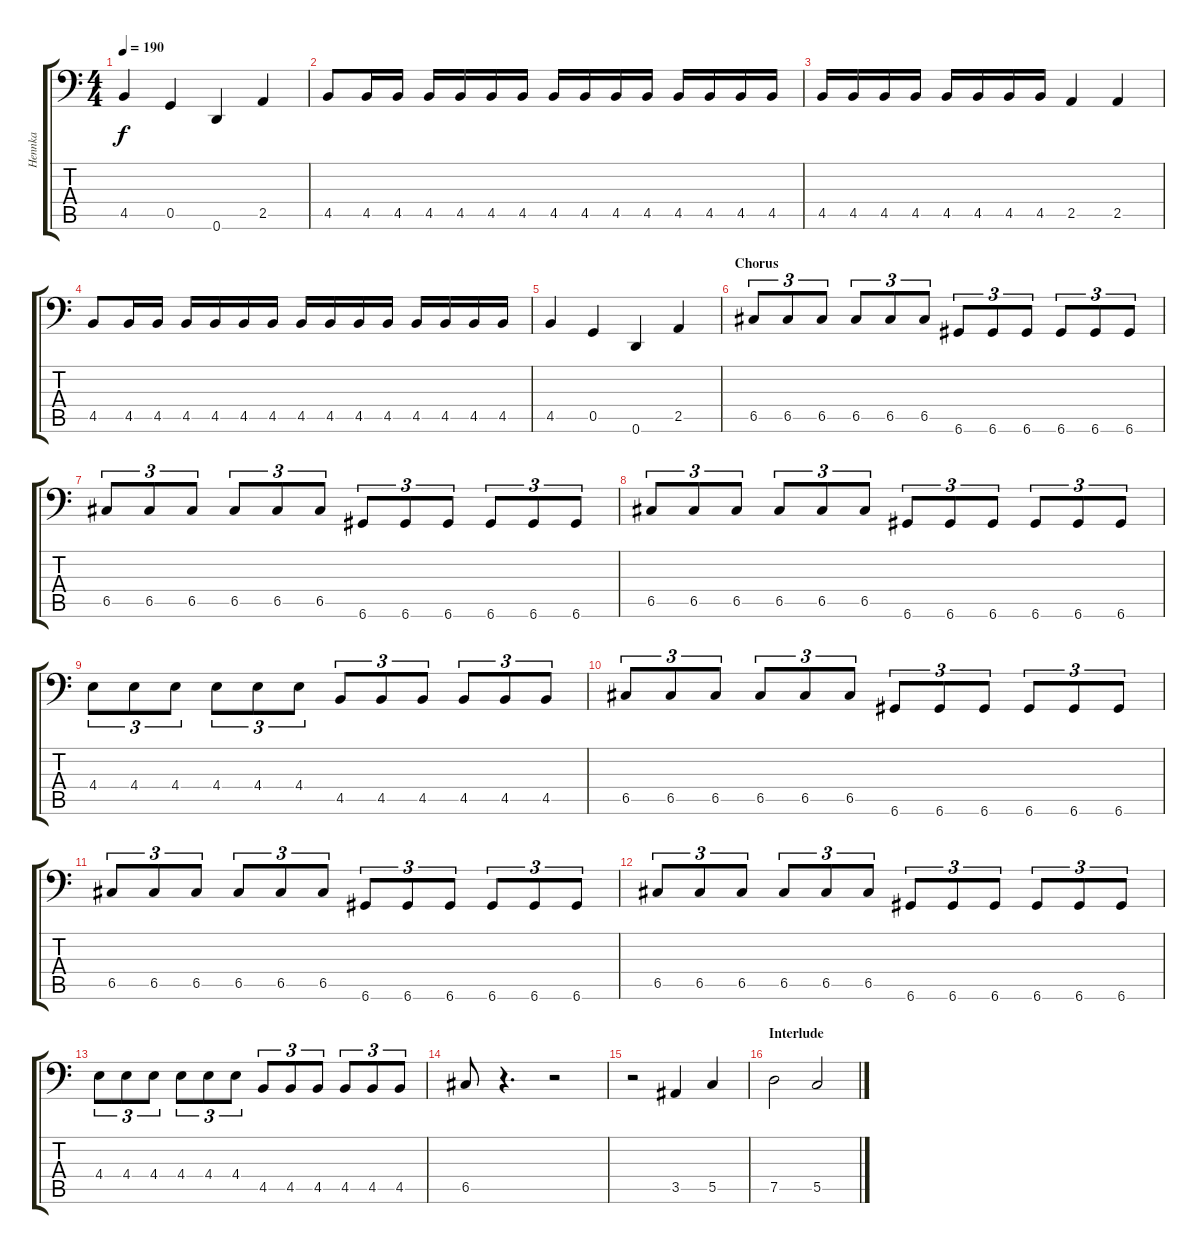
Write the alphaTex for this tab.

\track ("Hennka" "Hennka") {instrument electricbassfinger}
\staff {score tabs}
\tuning (D3 A2 F2 C2 G1 D1) {hide}
\ts (4 4)
\tempo 190
\clef f4
\ks c
4.5.4{dy f} 0.5.4 0.6.4 2.5.4 |
4.5.8 4.5.16 4.5.16 4.5.16 4.5.16 4.5.16 4.5.16 4.5.16 4.5.16 4.5.16 4.5.16 4.5.16 4.5.16 4.5.16 4.5.16 |
4.5.16 4.5.16 4.5.16 4.5.16 4.5.16 4.5.16 4.5.16 4.5.16 2.5.4 2.5.4 |
4.5.8 4.5.16 4.5.16 4.5.16 4.5.16 4.5.16 4.5.16 4.5.16 4.5.16 4.5.16 4.5.16 4.5.16 4.5.16 4.5.16 4.5.16 |
4.5.4 0.5.4 0.6.4 2.5.4 |
\section ("" "Chorus")
6.5.8{tu (3 2)} 6.5.8{tu (3 2)} 6.5.8{tu (3 2)} 6.5.8{tu (3 2)} 6.5.8{tu (3 2)} 6.5.8{tu (3 2)} 6.6.8{tu (3 2)} 6.6.8{tu (3 2)} 6.6.8{tu (3 2)} 6.6.8{tu (3 2)} 6.6.8{tu (3 2)} 6.6.8{tu (3 2)} |
6.5.8{tu (3 2)} 6.5.8{tu (3 2)} 6.5.8{tu (3 2)} 6.5.8{tu (3 2)} 6.5.8{tu (3 2)} 6.5.8{tu (3 2)} 6.6.8{tu (3 2)} 6.6.8{tu (3 2)} 6.6.8{tu (3 2)} 6.6.8{tu (3 2)} 6.6.8{tu (3 2)} 6.6.8{tu (3 2)} |
6.5.8{tu (3 2)} 6.5.8{tu (3 2)} 6.5.8{tu (3 2)} 6.5.8{tu (3 2)} 6.5.8{tu (3 2)} 6.5.8{tu (3 2)} 6.6.8{tu (3 2)} 6.6.8{tu (3 2)} 6.6.8{tu (3 2)} 6.6.8{tu (3 2)} 6.6.8{tu (3 2)} 6.6.8{tu (3 2)} |
4.4.8{tu (3 2)} 4.4.8{tu (3 2)} 4.4.8{tu (3 2)} 4.4.8{tu (3 2)} 4.4.8{tu (3 2)} 4.4.8{tu (3 2)} 4.5.8{tu (3 2)} 4.5.8{tu (3 2)} 4.5.8{tu (3 2)} 4.5.8{tu (3 2)} 4.5.8{tu (3 2)} 4.5.8{tu (3 2)} |
6.5.8{tu (3 2)} 6.5.8{tu (3 2)} 6.5.8{tu (3 2)} 6.5.8{tu (3 2)} 6.5.8{tu (3 2)} 6.5.8{tu (3 2)} 6.6.8{tu (3 2)} 6.6.8{tu (3 2)} 6.6.8{tu (3 2)} 6.6.8{tu (3 2)} 6.6.8{tu (3 2)} 6.6.8{tu (3 2)} |
6.5.8{tu (3 2)} 6.5.8{tu (3 2)} 6.5.8{tu (3 2)} 6.5.8{tu (3 2)} 6.5.8{tu (3 2)} 6.5.8{tu (3 2)} 6.6.8{tu (3 2)} 6.6.8{tu (3 2)} 6.6.8{tu (3 2)} 6.6.8{tu (3 2)} 6.6.8{tu (3 2)} 6.6.8{tu (3 2)} |
6.5.8{tu (3 2)} 6.5.8{tu (3 2)} 6.5.8{tu (3 2)} 6.5.8{tu (3 2)} 6.5.8{tu (3 2)} 6.5.8{tu (3 2)} 6.6.8{tu (3 2)} 6.6.8{tu (3 2)} 6.6.8{tu (3 2)} 6.6.8{tu (3 2)} 6.6.8{tu (3 2)} 6.6.8{tu (3 2)} |
4.4.8{tu (3 2)} 4.4.8{tu (3 2)} 4.4.8{tu (3 2)} 4.4.8{tu (3 2)} 4.4.8{tu (3 2)} 4.4.8{tu (3 2)} 4.5.8{tu (3 2)} 4.5.8{tu (3 2)} 4.5.8{tu (3 2)} 4.5.8{tu (3 2)} 4.5.8{tu (3 2)} 4.5.8{tu (3 2)} |
6.5.8 r.4{d} r.2 |
r.2 3.5.4 5.5.4 |
\section ("" "Interlude")
7.5.2 5.5.2
